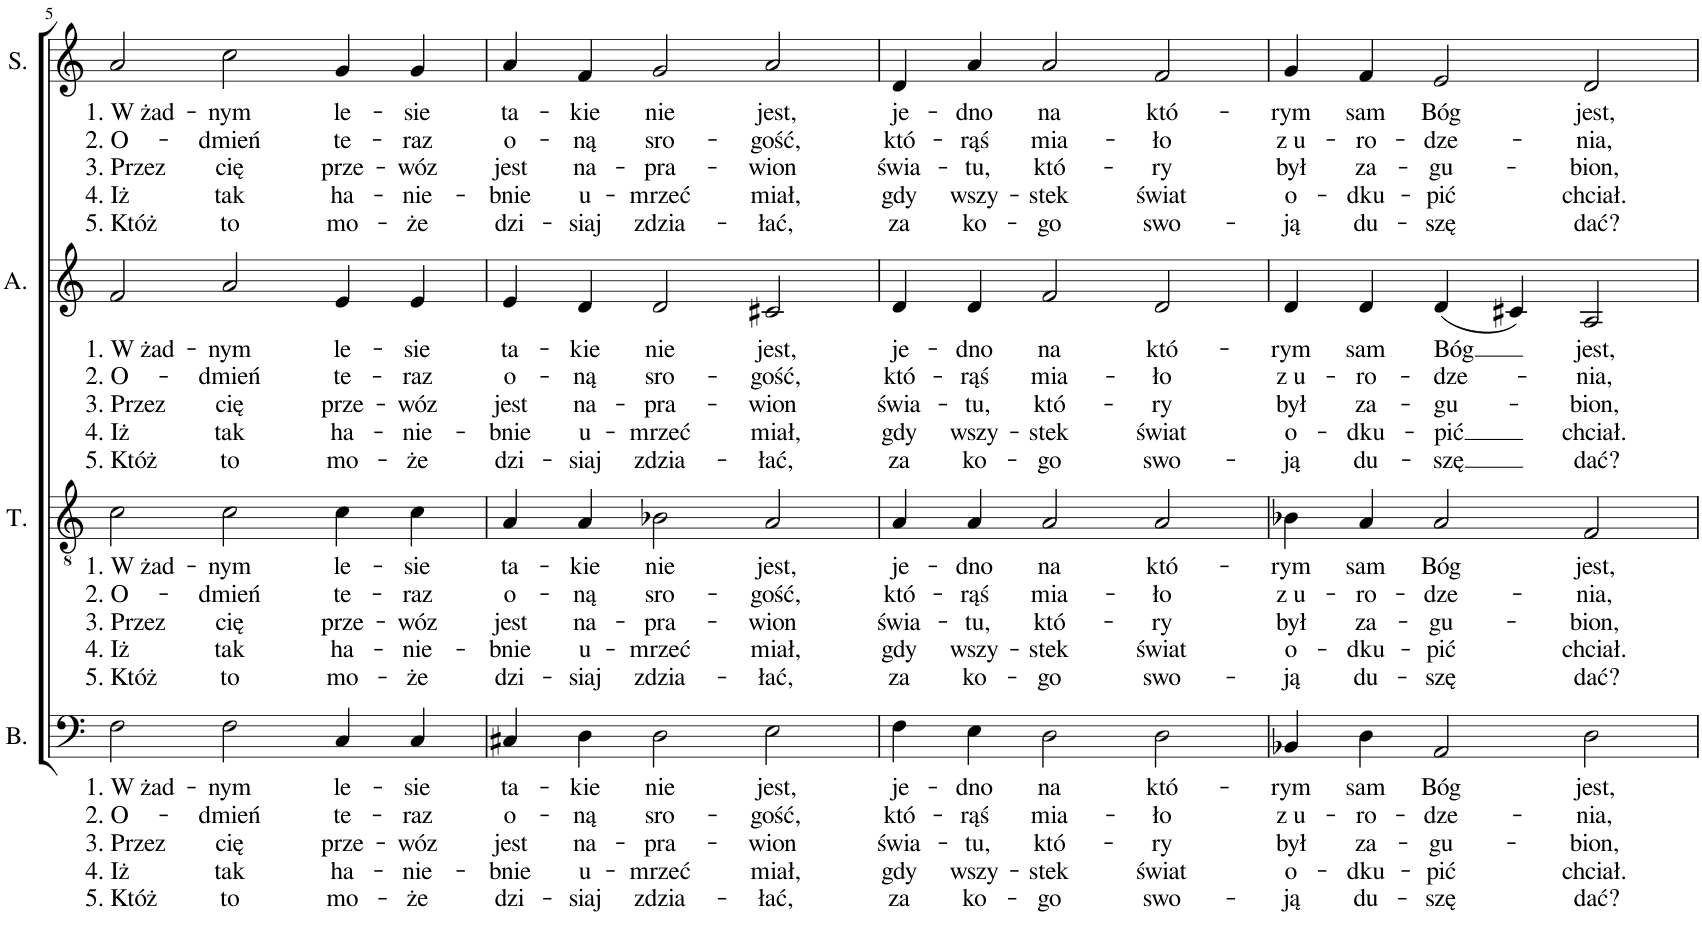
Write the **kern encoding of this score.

**kern	**text	**text	**text	**text	**text	**kern	**text	**text	**text	**text	**text	**kern	**text	**text	**text	**text	**text	**kern	**text	**text	**text	**text	**text
*part4	*part4	*part4	*part4	*part4	*part4	*part3	*part3	*part3	*part3	*part3	*part3	*part2	*part2	*part2	*part2	*part2	*part2	*part1	*part1	*part1	*part1	*part1	*part1
*staff4	*staff4	*staff4	*staff4	*staff4	*staff4	*staff3	*staff3	*staff3	*staff3	*staff3	*staff3	*staff2	*staff2	*staff2	*staff2	*staff2	*staff2	*staff1	*staff1	*staff1	*staff1	*staff1	*staff1
*I"B.	*	*	*	*	*	*I"T.	*	*	*	*	*	*I"A.	*	*	*	*	*	*I"S.	*	*	*	*	*
*I'B.	*	*	*	*	*	*I'T.	*	*	*	*	*	*I'A.	*	*	*	*	*	*I'S.	*	*	*	*	*
!!LO:PB:g=z
*clefF4	*	*	*	*	*	*clefGv2	*	*	*	*	*	*clefG2	*	*	*	*	*	*clefG2	*	*	*	*	*
*k[]	*	*	*	*	*	*k[]	*	*	*	*	*	*k[]	*	*	*	*	*	*k[]	*	*	*	*	*
*M3/2	*	*	*	*	*	*M3/2	*	*	*	*	*	*M3/2	*	*	*	*	*	*M3/2	*	*	*	*	*
=5	=5	=5	=5	=5	=5	=5	=5	=5	=5	=5	=5	=5	=5	=5	=5	=5	=5	=5	=5	=5	=5	=5	=5
!	!LO:LY:b	!LO:LY:b	!LO:LY:b	!LO:LY:b	!LO:LY:b	!	!LO:LY:b	!LO:LY:b	!LO:LY:b	!LO:LY:b	!LO:LY:b	!	!LO:LY:b	!LO:LY:b	!LO:LY:b	!LO:LY:b	!LO:LY:b	!	!LO:LY:b	!LO:LY:b	!LO:LY:b	!LO:LY:b	!LO:LY:b
2F\	1. W żad-	2. O-	3. Przez	4. Iż	5. Któż	2c\	1. W żad-	2. O-	3. Przez	4. Iż	5. Któż	2f/	1. W żad-	2. O-	3. Przez	4. Iż	5. Któż	2a/	1. W żad-	2. O-	3. Przez	4. Iż	5. Któż
!	!LO:LY:b	!LO:LY:b	!LO:LY:b	!LO:LY:b	!LO:LY:b	!	!LO:LY:b	!LO:LY:b	!LO:LY:b	!LO:LY:b	!LO:LY:b	!	!LO:LY:b	!LO:LY:b	!LO:LY:b	!LO:LY:b	!LO:LY:b	!	!LO:LY:b	!LO:LY:b	!LO:LY:b	!LO:LY:b	!LO:LY:b
2F\	-nym	-dmień	cię	tak	to	2c\	-nym	-dmień	cię	tak	to	2a/	-nym	-dmień	cię	tak	to	2cc\	-nym	-dmień	cię	tak	to
!	!LO:LY:b	!LO:LY:b	!LO:LY:b	!LO:LY:b	!LO:LY:b	!	!LO:LY:b	!LO:LY:b	!LO:LY:b	!LO:LY:b	!LO:LY:b	!	!LO:LY:b	!LO:LY:b	!LO:LY:b	!LO:LY:b	!LO:LY:b	!	!LO:LY:b	!LO:LY:b	!LO:LY:b	!LO:LY:b	!LO:LY:b
4C/	le-	te-	prze-	ha-	mo-	4c\	le-	te-	prze-	ha-	mo-	4e/	le-	te-	prze-	ha-	mo-	4g/	le-	te-	prze-	ha-	mo-
!	!LO:LY:b	!LO:LY:b	!LO:LY:b	!LO:LY:b	!LO:LY:b	!	!LO:LY:b	!LO:LY:b	!LO:LY:b	!LO:LY:b	!LO:LY:b	!	!LO:LY:b	!LO:LY:b	!LO:LY:b	!LO:LY:b	!LO:LY:b	!	!LO:LY:b	!LO:LY:b	!LO:LY:b	!LO:LY:b	!LO:LY:b
4C/	-sie	-raz	-wóz	-nie-	-że	4c\	-sie	-raz	-wóz	-nie-	-że	4e/	-sie	-raz	-wóz	-nie-	-że	4g/	-sie	-raz	-wóz	-nie-	-że
=6	=6	=6	=6	=6	=6	=6	=6	=6	=6	=6	=6	=6	=6	=6	=6	=6	=6	=6	=6	=6	=6	=6	=6
!	!LO:LY:b	!LO:LY:b	!LO:LY:b	!LO:LY:b	!LO:LY:b	!	!LO:LY:b	!LO:LY:b	!LO:LY:b	!LO:LY:b	!LO:LY:b	!	!LO:LY:b	!LO:LY:b	!LO:LY:b	!LO:LY:b	!LO:LY:b	!	!LO:LY:b	!LO:LY:b	!LO:LY:b	!LO:LY:b	!LO:LY:b
4C#X/	ta-	o-	jest	-bnie	dzi-	4A/	ta-	o-	jest	-bnie	dzi-	4e/	ta-	o-	jest	-bnie	dzi-	4a/	ta-	o-	jest	-bnie	dzi-
!	!LO:LY:b	!LO:LY:b	!LO:LY:b	!LO:LY:b	!LO:LY:b	!	!LO:LY:b	!LO:LY:b	!LO:LY:b	!LO:LY:b	!LO:LY:b	!	!LO:LY:b	!LO:LY:b	!LO:LY:b	!LO:LY:b	!LO:LY:b	!	!LO:LY:b	!LO:LY:b	!LO:LY:b	!LO:LY:b	!LO:LY:b
4D\	-kie	-ną	na-	u-	-siaj	4A/	-kie	-ną	na-	u-	-siaj	4d/	-kie	-ną	na-	u-	-siaj	4f/	-kie	-ną	na-	u-	-siaj
!	!LO:LY:b	!LO:LY:b	!LO:LY:b	!LO:LY:b	!LO:LY:b	!	!LO:LY:b	!LO:LY:b	!LO:LY:b	!LO:LY:b	!LO:LY:b	!	!LO:LY:b	!LO:LY:b	!LO:LY:b	!LO:LY:b	!LO:LY:b	!	!LO:LY:b	!LO:LY:b	!LO:LY:b	!LO:LY:b	!LO:LY:b
2D\	nie	sro-	-pra-	-mrzeć	zdzia-	2B-X\	nie	sro-	-pra-	-mrzeć	zdzia-	2d/	nie	sro-	-pra-	-mrzeć	zdzia-	2g/	nie	sro-	-pra-	-mrzeć	zdzia-
!	!LO:LY:b	!LO:LY:b	!LO:LY:b	!LO:LY:b	!LO:LY:b	!	!LO:LY:b	!LO:LY:b	!LO:LY:b	!LO:LY:b	!LO:LY:b	!	!LO:LY:b	!LO:LY:b	!LO:LY:b	!LO:LY:b	!LO:LY:b	!	!LO:LY:b	!LO:LY:b	!LO:LY:b	!LO:LY:b	!LO:LY:b
2E\	jest,	-gość,	-wion	miał,	-łać,	2A/	jest,	-gość,	-wion	miał,	-łać,	2c#X/	jest,	-gość,	-wion	miał,	-łać,	2a/	jest,	-gość,	-wion	miał,	-łać,
=7	=7	=7	=7	=7	=7	=7	=7	=7	=7	=7	=7	=7	=7	=7	=7	=7	=7	=7	=7	=7	=7	=7	=7
!	!LO:LY:b	!LO:LY:b	!LO:LY:b	!LO:LY:b	!LO:LY:b	!	!LO:LY:b	!LO:LY:b	!LO:LY:b	!LO:LY:b	!LO:LY:b	!	!LO:LY:b	!LO:LY:b	!LO:LY:b	!LO:LY:b	!LO:LY:b	!	!LO:LY:b	!LO:LY:b	!LO:LY:b	!LO:LY:b	!LO:LY:b
4F\	je-	któ-	świa-	gdy	za	4A/	je-	któ-	świa-	gdy	za	4d/	je-	któ-	świa-	gdy	za	4d/	je-	któ-	świa-	gdy	za
!	!LO:LY:b	!LO:LY:b	!LO:LY:b	!LO:LY:b	!LO:LY:b	!	!LO:LY:b	!LO:LY:b	!LO:LY:b	!LO:LY:b	!LO:LY:b	!	!LO:LY:b	!LO:LY:b	!LO:LY:b	!LO:LY:b	!LO:LY:b	!	!LO:LY:b	!LO:LY:b	!LO:LY:b	!LO:LY:b	!LO:LY:b
4E\	-dno	-rąś	-tu,	wszy-	ko-	4A/	-dno	-rąś	-tu,	wszy-	ko-	4d/	-dno	-rąś	-tu,	wszy-	ko-	4a/	-dno	-rąś	-tu,	wszy-	ko-
!	!LO:LY:b	!LO:LY:b	!LO:LY:b	!LO:LY:b	!LO:LY:b	!	!LO:LY:b	!LO:LY:b	!LO:LY:b	!LO:LY:b	!LO:LY:b	!	!LO:LY:b	!LO:LY:b	!LO:LY:b	!LO:LY:b	!LO:LY:b	!	!LO:LY:b	!LO:LY:b	!LO:LY:b	!LO:LY:b	!LO:LY:b
2D\	na	mia-	któ-	-stek	-go	2A/	na	mia-	któ-	-stek	-go	2f/	na	mia-	któ-	-stek	-go	2a/	na	mia-	któ-	-stek	-go
!	!LO:LY:b	!LO:LY:b	!LO:LY:b	!LO:LY:b	!LO:LY:b	!	!LO:LY:b	!LO:LY:b	!LO:LY:b	!LO:LY:b	!LO:LY:b	!	!LO:LY:b	!LO:LY:b	!LO:LY:b	!LO:LY:b	!LO:LY:b	!	!LO:LY:b	!LO:LY:b	!LO:LY:b	!LO:LY:b	!LO:LY:b
2D\	któ-	-ło	-ry	świat	swo-	2A/	któ-	-ło	-ry	świat	swo-	2d/	któ-	-ło	-ry	świat	swo-	2f/	któ-	-ło	-ry	świat	swo-
=8	=8	=8	=8	=8	=8	=8	=8	=8	=8	=8	=8	=8	=8	=8	=8	=8	=8	=8	=8	=8	=8	=8	=8
!	!LO:LY:b	!LO:LY:b	!LO:LY:b	!LO:LY:b	!LO:LY:b	!	!LO:LY:b	!LO:LY:b	!LO:LY:b	!LO:LY:b	!LO:LY:b	!	!LO:LY:b	!LO:LY:b	!LO:LY:b	!LO:LY:b	!LO:LY:b	!	!LO:LY:b	!LO:LY:b	!LO:LY:b	!LO:LY:b	!LO:LY:b
4BB-X/	-rym	z u-	był	o-	-ją	4B-X\	-rym	z u-	był	o-	-ją	4d/	-rym	z u-	był	o-	-ją	4g/	-rym	z u-	był	o-	-ją
!	!LO:LY:b	!LO:LY:b	!LO:LY:b	!LO:LY:b	!LO:LY:b	!	!LO:LY:b	!LO:LY:b	!LO:LY:b	!LO:LY:b	!LO:LY:b	!	!LO:LY:b	!LO:LY:b	!LO:LY:b	!LO:LY:b	!LO:LY:b	!	!LO:LY:b	!LO:LY:b	!LO:LY:b	!LO:LY:b	!LO:LY:b
4D\	sam	-ro-	za-	-dku-	du-	4A/	sam	-ro-	za-	-dku-	du-	4d/	sam	-ro-	za-	-dku-	du-	4f/	sam	-ro-	za-	-dku-	du-
!	!LO:LY:b	!LO:LY:b	!LO:LY:b	!LO:LY:b	!LO:LY:b	!	!LO:LY:b	!LO:LY:b	!LO:LY:b	!LO:LY:b	!LO:LY:b	!	!LO:LY:b	!LO:LY:b	!LO:LY:b	!LO:LY:b	!LO:LY:b	!	!LO:LY:b	!LO:LY:b	!LO:LY:b	!LO:LY:b	!LO:LY:b
2AA/	Bóg	-dze-	-gu-	-pić	-szę	2A/	Bóg	-dze-	-gu-	-pić	-szę	(4d/	Bóg	-dze-	-gu-	-pić	-szę	2e/	Bóg	-dze-	-gu-	-pić	-szę
.	.	.	.	.	.	.	.	.	.	.	.	4c#X/)	.	.	.	.	.	.	.	.	.	.	.
!	!LO:LY:b	!LO:LY:b	!LO:LY:b	!LO:LY:b	!LO:LY:b	!	!LO:LY:b	!LO:LY:b	!LO:LY:b	!LO:LY:b	!LO:LY:b	!	!LO:LY:b	!LO:LY:b	!LO:LY:b	!LO:LY:b	!LO:LY:b	!	!LO:LY:b	!LO:LY:b	!LO:LY:b	!LO:LY:b	!LO:LY:b
2D\	jest,	-nia,	-bion,	chciał.	dać?	2F/	jest,	-nia,	-bion,	chciał.	dać?	2A/	jest,	-nia,	-bion,	chciał.	dać?	2d/	jest,	-nia,	-bion,	chciał.	dać?
=	=	=	=	=	=	=	=	=	=	=	=	=	=	=	=	=	=	=	=	=	=	=	=
*-	*-	*-	*-	*-	*-	*-	*-	*-	*-	*-	*-	*-	*-	*-	*-	*-	*-	*-	*-	*-	*-	*-	*-
